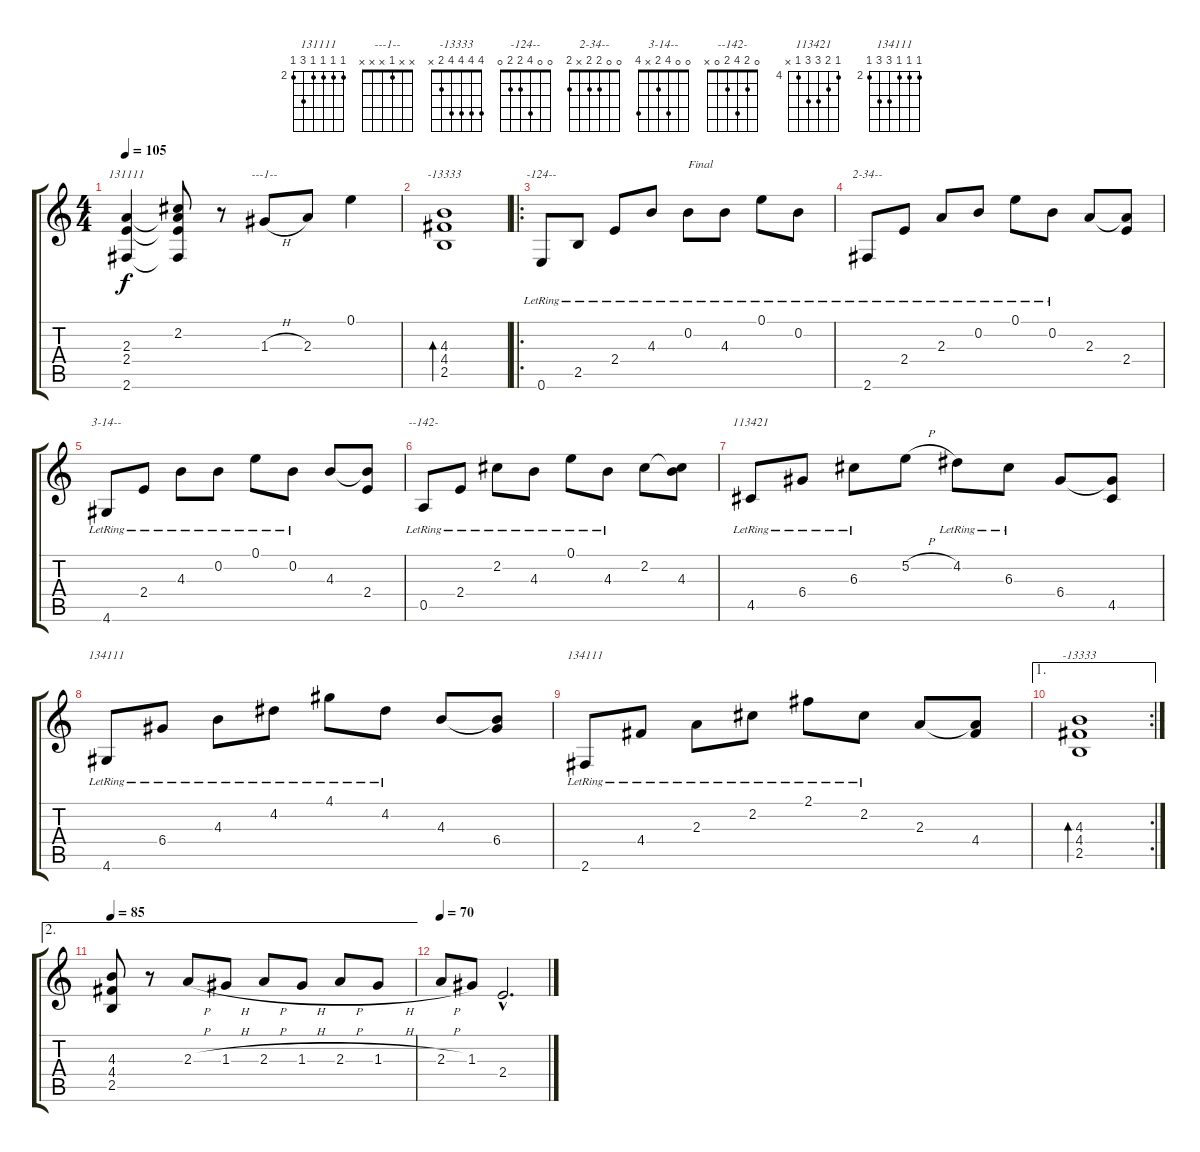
\track "" {instrument acousticguitarnylon}
\staff {score tabs}
\tuning (E4 B3 G3 D3 A2 E2) {hide}
\chord ("131111" 2 2 2 2 4 2) {firstfret 2}
\chord ("---1--" x x 1 x x x)
\chord ("-13333" x 4 4 4 2 x)
\chord ("-124--" 0 0 4 2 2 0)
\chord ("2-34--" 0 0 2 2 x 2)
\chord ("3-14--" 0 0 4 2 x 4)
\chord ("--142-" 0 2 4 2 0 x)
\chord ("113421" 4 5 6 6 4 x) {firstfret 4}
\chord ("134111" 4 4 4 6 6 4) {firstfret 4}
\chord ("134111" 2 2 2 4 4 2) {firstfret 2}
\chord ("-13333" 4 4 4 4 2 x)
\ts (4 4)
\tempo 105
\clef g2
\ks c
(2.3 2.4 2.6).4{ch "131111" dy f} (2.2 2.3{t} 2.4{t} 2.6{t}).8 r.8 1.3{h}.8{ch "---1--"} 2.3.8 0.1.4 |
(4.3 4.4 2.5).1{bd 240 ch "-13333"} |
\ro
0.6{lr}.8{ch "-124--"} 2.5{lr}.8 2.4{lr}.8 4.3{lr}.8 0.2{lr}.8{txt "Final"} 4.3{lr}.8 0.1{lr}.8 0.2{lr}.8 |
2.6{lr}.8{ch "2-34--"} 2.4{lr}.8 2.3{lr}.8 0.2{lr}.8 0.1{lr}.8 0.2{lr}.8 2.3.8 (2.3{t} 2.4).8 |
4.6{lr}.8{ch "3-14--"} 2.4{lr}.8 4.3{lr}.8 0.2{lr}.8 0.1{lr}.8 0.2{lr}.8 4.3.8 (4.3{t} 2.4).8 |
0.5{lr}.8{ch "--142-"} 2.4{lr}.8 2.2{lr}.8 4.3{lr}.8 0.1{lr}.8 4.3{lr}.8 2.2.8 (2.2{t} 4.3).8 |
4.5{lr}.8{ch "113421"} 6.4{lr}.8 6.3{lr}.8 5.2{h}.8 4.2{lr}.8 6.3{lr}.8 6.4.8 (6.4{t} 4.5).8 |
4.6{lr}.8{ch "134111"} 6.4{lr}.8 4.3{lr}.8 4.2{lr}.8 4.1{lr}.8 4.2{lr}.8 4.3.8 (4.3{t} 6.4).8 |
2.6{lr}.8{ch "134111"} 4.4{lr}.8 2.3{lr}.8 2.2{lr}.8 2.1{lr}.8 2.2{lr}.8 2.3.8 (2.3{t} 4.4).8 |
\ae 1
\rc 2
(4.3 4.4 2.5).1{bd 240 ch "-13333"} |
\ae 2
\tempo 85
(4.3 4.4 2.5).8 r.8 2.3{h}.8 1.3{h}.8 2.3{h}.8 1.3{h}.8 2.3{h}.8 1.3{h}.8 |
\tempo 70
2.3{h}.8 1.3.8 2.4{hac}.2{d}
